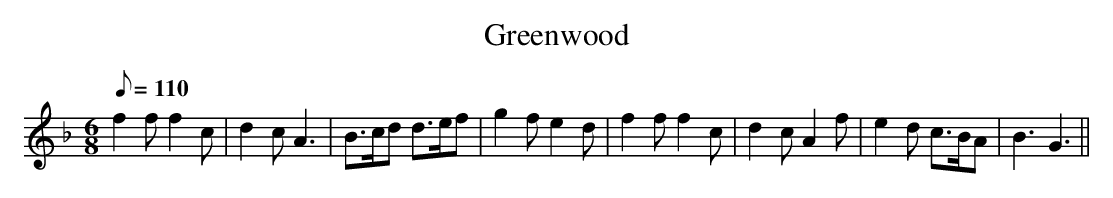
X:1
T:Greenwood
L:1/8
M:6/8
Q:110
K:G dorian
f2f f2c|d2c A3|B>cd d>ef|g2f e2d|f2f f2c|d2c A2f|e2d c>BA|B3 G3||
